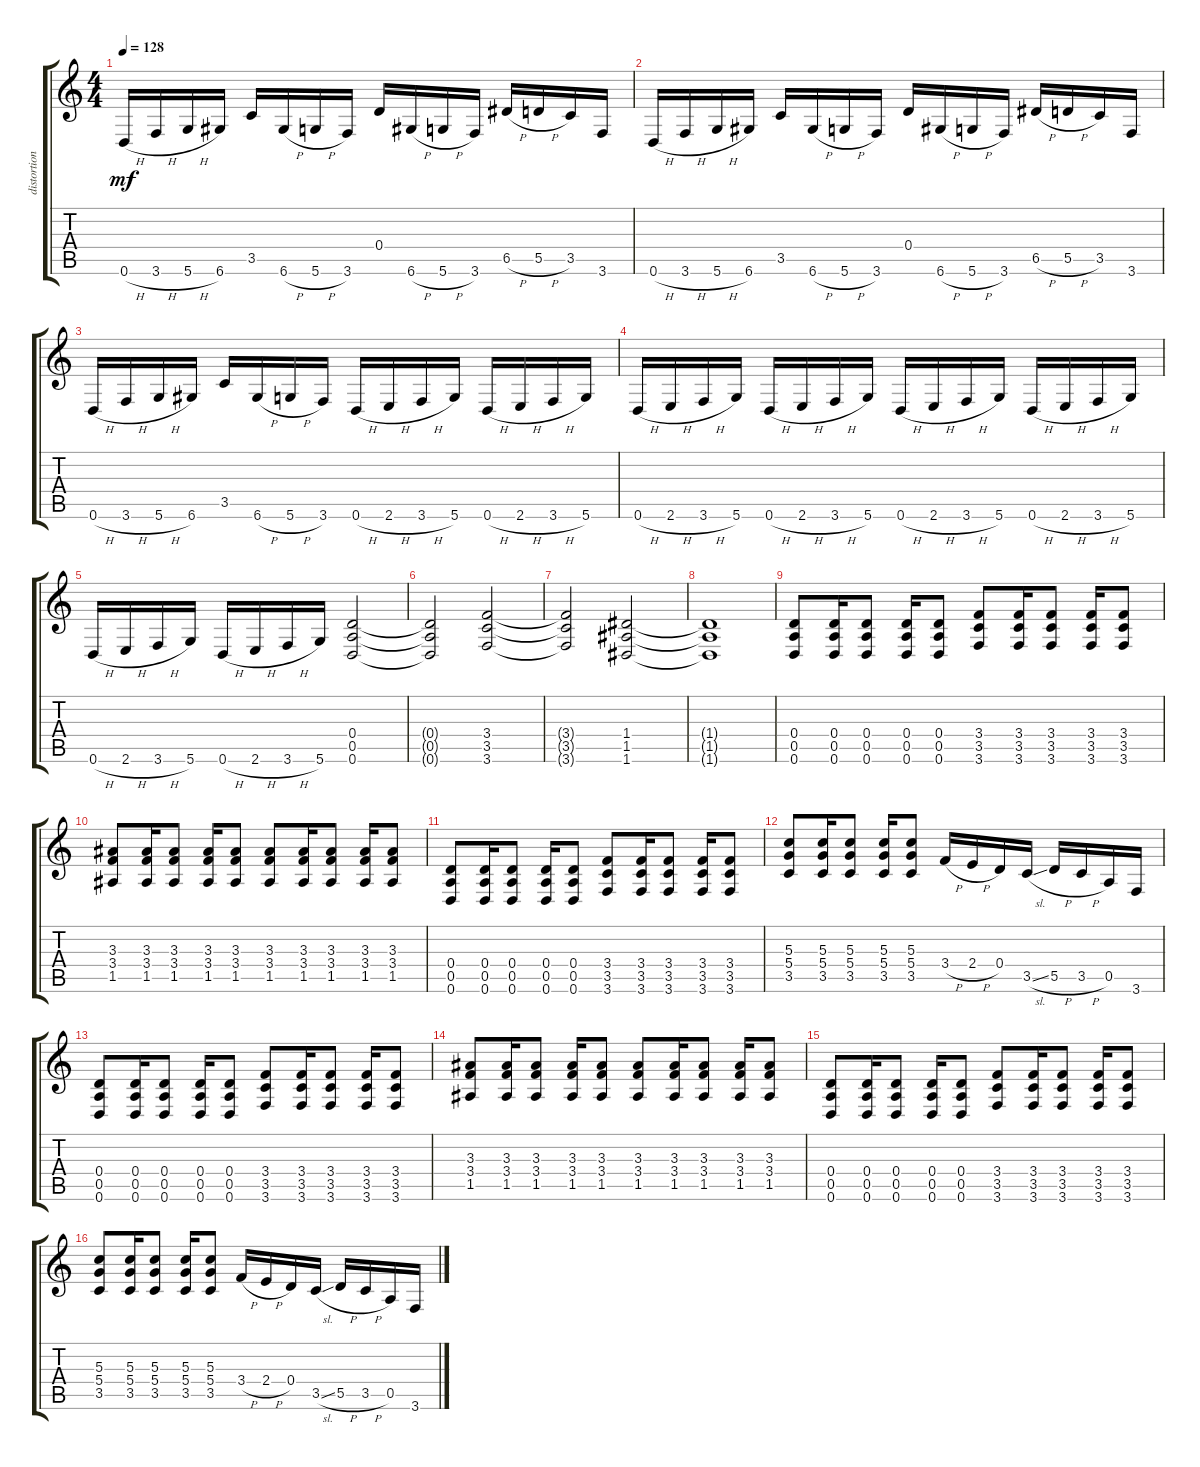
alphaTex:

\track ("distortion 2" "distortion") {instrument distortionguitar}
\staff {score tabs}
\tuning (E4 B3 G3 D3 A2 D2) {hide}
\ts (4 4)
\tempo 128
\clef g2
\ks c
0.6{h}.16{dy mf} 3.6{h}.16 5.6{h}.16 6.6.16 3.5.16 6.6{h}.16 5.6{h}.16 3.6.16 0.4.16 6.6{h}.16 5.6{h}.16 3.6.16 6.5{h}.16 5.5{h}.16 3.5.16 3.6.16 |
0.6{h}.16 3.6{h}.16 5.6{h}.16 6.6.16 3.5.16 6.6{h}.16 5.6{h}.16 3.6.16 0.4.16 6.6{h}.16 5.6{h}.16 3.6.16 6.5{h}.16 5.5{h}.16 3.5.16 3.6.16 |
0.6{h}.16 3.6{h}.16 5.6{h}.16 6.6.16 3.5.16 6.6{h}.16 5.6{h}.16 3.6.16 0.6{h}.16 2.6{h}.16 3.6{h}.16 5.6.16 0.6{h}.16 2.6{h}.16 3.6{h}.16 5.6.16 |
0.6{h}.16 2.6{h}.16 3.6{h}.16 5.6.16 0.6{h}.16 2.6{h}.16 3.6{h}.16 5.6.16 0.6{h}.16 2.6{h}.16 3.6{h}.16 5.6.16 0.6{h}.16 2.6{h}.16 3.6{h}.16 5.6.16 |
0.6{h}.16 2.6{h}.16 3.6{h}.16 5.6.16 0.6{h}.16 2.6{h}.16 3.6{h}.16 5.6.16 (0.4 0.5 0.6).2 |
(0.4{t} 0.5{t} 0.6{t}).2 (3.4 3.5 3.6).2 |
(3.4{t} 3.5{t} 3.6{t}).2 (1.4 1.5 1.6).2 |
(1.4{t} 1.5{t} 1.6{t}).1 |
(0.4 0.5 0.6).8 (0.4 0.5 0.6).16 (0.4 0.5 0.6).8 (0.4 0.5 0.6).16 (0.4 0.5 0.6).8 (3.4 3.5 3.6).8 (3.4 3.5 3.6).16 (3.4 3.5 3.6).8 (3.4 3.5 3.6).16 (3.4 3.5 3.6).8 |
(3.3 3.4 1.5).8 (3.3 3.4 1.5).16 (3.3 3.4 1.5).8 (3.3 3.4 1.5).16 (3.3 3.4 1.5).8 (3.3 3.4 1.5).8 (3.3 3.4 1.5).16 (3.3 3.4 1.5).8 (3.3 3.4 1.5).16 (3.3 3.4 1.5).8 |
(0.4 0.5 0.6).8 (0.4 0.5 0.6).16 (0.4 0.5 0.6).8 (0.4 0.5 0.6).16 (0.4 0.5 0.6).8 (3.4 3.5 3.6).8 (3.4 3.5 3.6).16 (3.4 3.5 3.6).8 (3.4 3.5 3.6).16 (3.4 3.5 3.6).8 |
(5.3 5.4 3.5).8 (5.3 5.4 3.5).16 (5.3 5.4 3.5).8 (5.3 5.4 3.5).16 (5.3 5.4 3.5).8 3.4{h}.16 2.4{h}.16 0.4.16 3.5{sl}.16 5.5{h}.16 3.5{h}.16 0.5.16 3.6.16 |
(0.4 0.5 0.6).8 (0.4 0.5 0.6).16 (0.4 0.5 0.6).8 (0.4 0.5 0.6).16 (0.4 0.5 0.6).8 (3.4 3.5 3.6).8 (3.4 3.5 3.6).16 (3.4 3.5 3.6).8 (3.4 3.5 3.6).16 (3.4 3.5 3.6).8 |
(3.3 3.4 1.5).8 (3.3 3.4 1.5).16 (3.3 3.4 1.5).8 (3.3 3.4 1.5).16 (3.3 3.4 1.5).8 (3.3 3.4 1.5).8 (3.3 3.4 1.5).16 (3.3 3.4 1.5).8 (3.3 3.4 1.5).16 (3.3 3.4 1.5).8 |
(0.4 0.5 0.6).8 (0.4 0.5 0.6).16 (0.4 0.5 0.6).8 (0.4 0.5 0.6).16 (0.4 0.5 0.6).8 (3.4 3.5 3.6).8 (3.4 3.5 3.6).16 (3.4 3.5 3.6).8 (3.4 3.5 3.6).16 (3.4 3.5 3.6).8 |
(5.3 5.4 3.5).8 (5.3 5.4 3.5).16 (5.3 5.4 3.5).8 (5.3 5.4 3.5).16 (5.3 5.4 3.5).8 3.4{h}.16 2.4{h}.16 0.4.16 3.5{sl}.16 5.5{h}.16 3.5{h}.16 0.5.16 3.6.16
